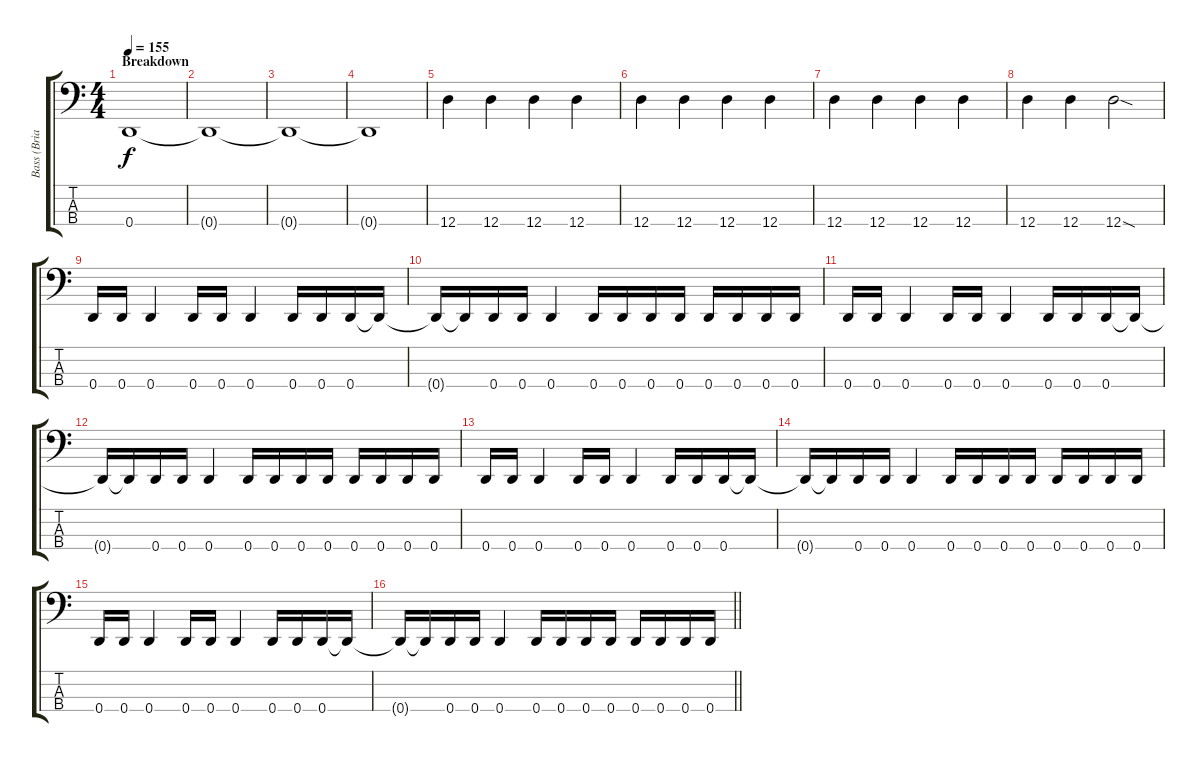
\track ("Bass (Brian White)" "Bass (Bria") {instrument electricbassfinger}
\staff {score tabs}
\tuning (G2 D2 A1 D1) {hide}
\ts (4 4)
\section ("" "Breakdown")
\tempo 155
\clef f4
\ks c
0.4.1{dy f} |
0.4{t}.1 |
0.4{t}.1 |
0.4{t}.1 |
12.4.4 12.4.4 12.4.4 12.4.4 |
12.4.4 12.4.4 12.4.4 12.4.4 |
12.4.4 12.4.4 12.4.4 12.4.4 |
12.4.4 12.4.4 12.4{sod}.2 |
0.4.16 0.4.16 0.4.4 0.4.16 0.4.16 0.4.4 0.4.16 0.4.16 0.4.16 0.4{t}.16 |
0.4{t}.16 0.4{t}.16 0.4.16 0.4.16 0.4.4 0.4.16 0.4.16 0.4.16 0.4.16 0.4.16 0.4.16 0.4.16 0.4.16 |
0.4.16 0.4.16 0.4.4 0.4.16 0.4.16 0.4.4 0.4.16 0.4.16 0.4.16 0.4{t}.16 |
0.4{t}.16 0.4{t}.16 0.4.16 0.4.16 0.4.4 0.4.16 0.4.16 0.4.16 0.4.16 0.4.16 0.4.16 0.4.16 0.4.16 |
0.4.16 0.4.16 0.4.4 0.4.16 0.4.16 0.4.4 0.4.16 0.4.16 0.4.16 0.4{t}.16 |
0.4{t}.16 0.4{t}.16 0.4.16 0.4.16 0.4.4 0.4.16 0.4.16 0.4.16 0.4.16 0.4.16 0.4.16 0.4.16 0.4.16 |
0.4.16 0.4.16 0.4.4 0.4.16 0.4.16 0.4.4 0.4.16 0.4.16 0.4.16 0.4{t}.16 |
\barLineRight lightlight
0.4{t}.16 0.4{t}.16 0.4.16 0.4.16 0.4.4 0.4.16 0.4.16 0.4.16 0.4.16 0.4.16 0.4.16 0.4.16 0.4.16
